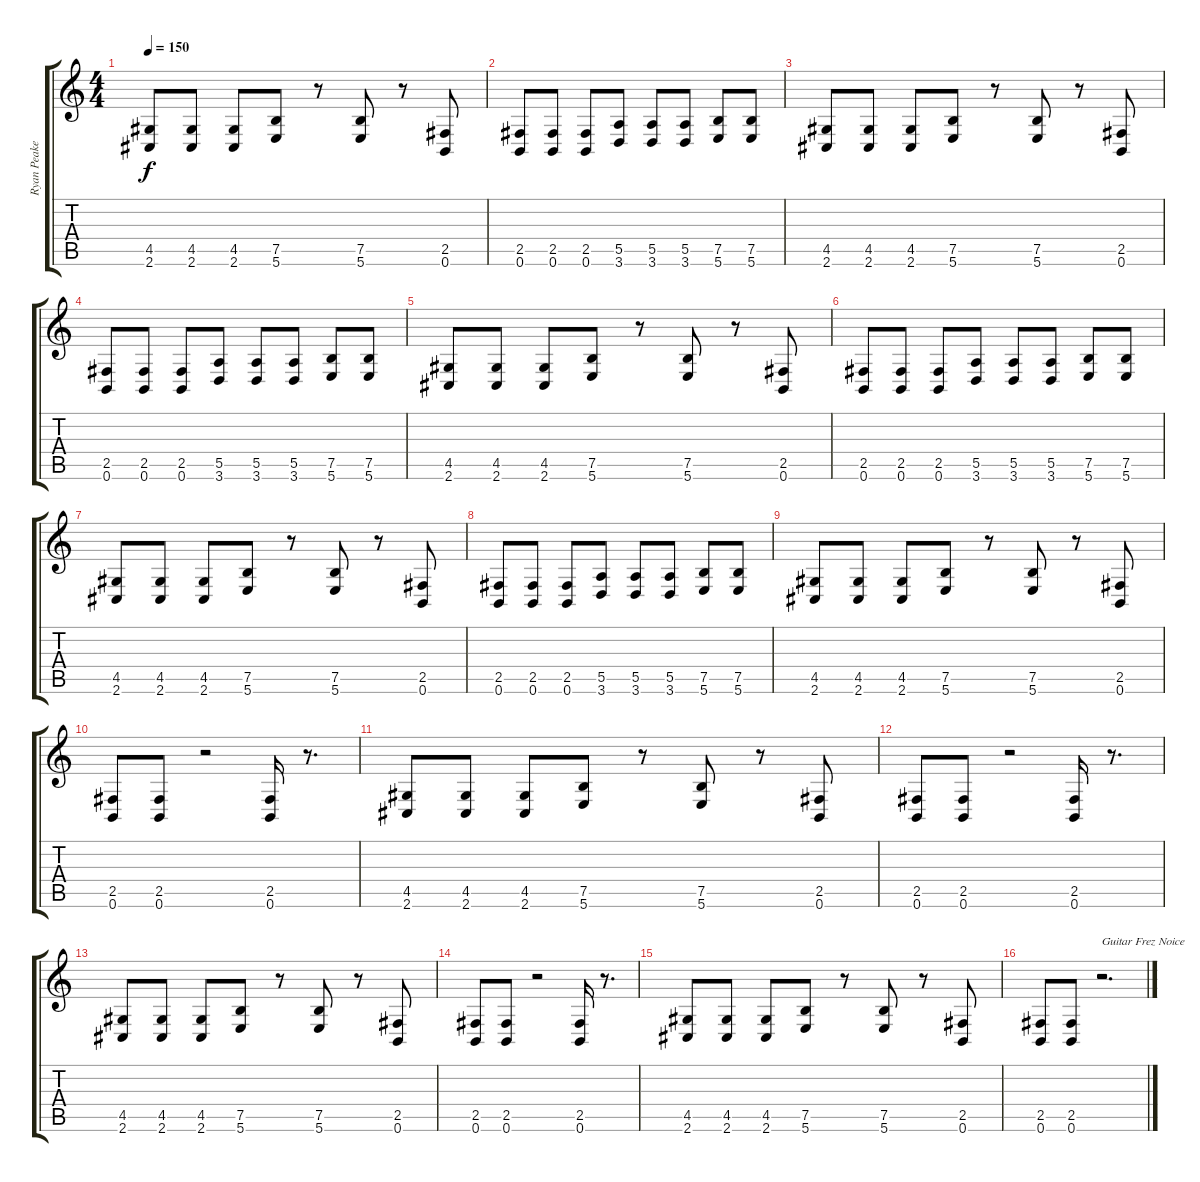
\track ("Ryan Peake" "Ryan Peake") {instrument distortionguitar}
\staff {score tabs}
\tuning (B3 Gb3 D3 A2 E2 B1) {hide}
\ts (4 4)
\tempo 150
\clef g2
\ks c
(4.5 2.6).8{dy f} (4.5 2.6).8 (4.5 2.6).8 (7.5 5.6).8 r.8 (7.5 5.6).8 r.8 (2.5 0.6).8 |
(2.5 0.6).8 (2.5 0.6).8 (2.5 0.6).8 (5.5 3.6).8 (5.5 3.6).8 (5.5 3.6).8 (7.5 5.6).8 (7.5 5.6).8 |
(4.5 2.6).8 (4.5 2.6).8 (4.5 2.6).8 (7.5 5.6).8 r.8 (7.5 5.6).8 r.8 (2.5 0.6).8 |
(2.5 0.6).8 (2.5 0.6).8 (2.5 0.6).8 (5.5 3.6).8 (5.5 3.6).8 (5.5 3.6).8 (7.5 5.6).8 (7.5 5.6).8 |
(4.5 2.6).8 (4.5 2.6).8 (4.5 2.6).8 (7.5 5.6).8 r.8 (7.5 5.6).8 r.8 (2.5 0.6).8 |
(2.5 0.6).8 (2.5 0.6).8 (2.5 0.6).8 (5.5 3.6).8 (5.5 3.6).8 (5.5 3.6).8 (7.5 5.6).8 (7.5 5.6).8 |
(4.5 2.6).8 (4.5 2.6).8 (4.5 2.6).8 (7.5 5.6).8 r.8 (7.5 5.6).8 r.8 (2.5 0.6).8 |
(2.5 0.6).8 (2.5 0.6).8 (2.5 0.6).8 (5.5 3.6).8 (5.5 3.6).8 (5.5 3.6).8 (7.5 5.6).8 (7.5 5.6).8 |
(4.5 2.6).8 (4.5 2.6).8 (4.5 2.6).8 (7.5 5.6).8 r.8 (7.5 5.6).8 r.8 (2.5 0.6).8 |
(2.5 0.6).8 (2.5 0.6).8 r.2 (2.5 0.6).16 r.8{d} |
(4.5 2.6).8 (4.5 2.6).8 (4.5 2.6).8 (7.5 5.6).8 r.8 (7.5 5.6).8 r.8 (2.5 0.6).8 |
(2.5 0.6).8 (2.5 0.6).8 r.2 (2.5 0.6).16 r.8{d} |
(4.5 2.6).8 (4.5 2.6).8 (4.5 2.6).8 (7.5 5.6).8 r.8 (7.5 5.6).8 r.8 (2.5 0.6).8 |
(2.5 0.6).8 (2.5 0.6).8 r.2 (2.5 0.6).16 r.8{d} |
(4.5 2.6).8 (4.5 2.6).8 (4.5 2.6).8 (7.5 5.6).8 r.8 (7.5 5.6).8 r.8 (2.5 0.6).8 |
(2.5 0.6).8 (2.5 0.6).8 r.2{d txt "Guitar Frez Noice"}
